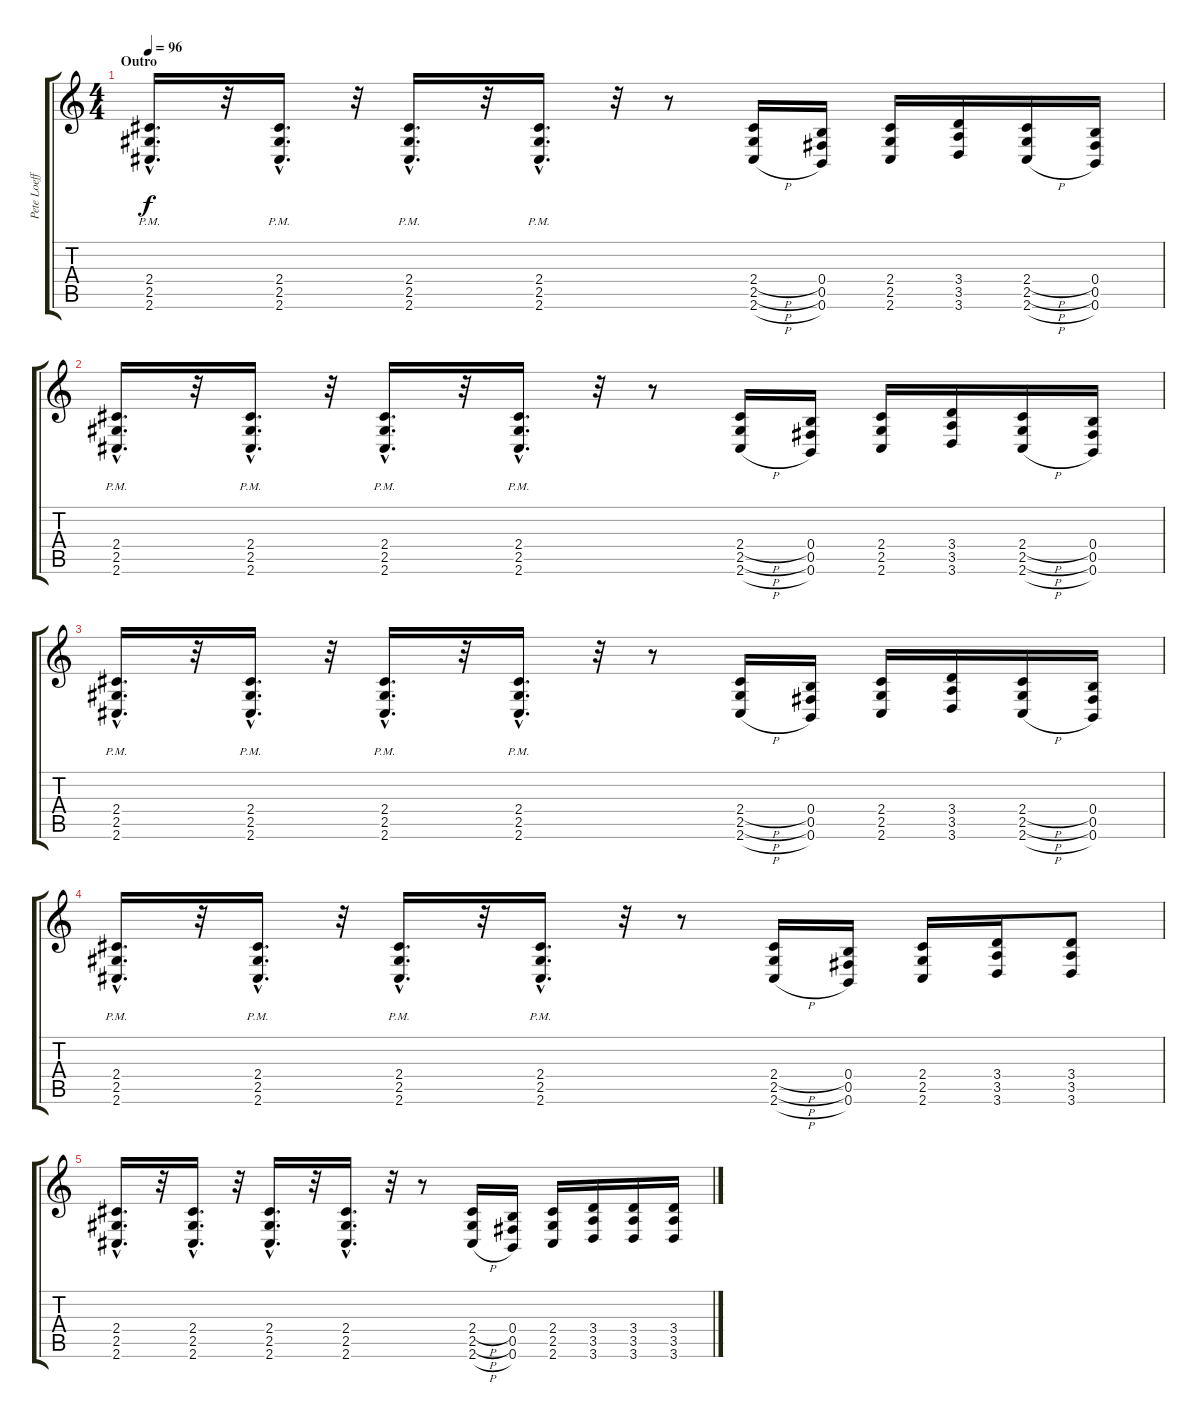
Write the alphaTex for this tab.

\track ("Pete Loeffler - Distortion Guitar" "Pete Loeff") {instrument distortionguitar}
\staff {score tabs}
\tuning (Db4 Ab3 E3 B2 Gb2 B1) {hide}
\ts (4 4)
\section ("" "Outro")
\tempo 96
\clef g2
\ks c
(2.4{hac pm} 2.5{hac pm} 2.6{hac pm}).16{d dy f} r.32 (2.4{hac pm} 2.5{hac pm} 2.6{hac pm}).16{d} r.32 (2.4{hac pm} 2.5{hac pm} 2.6{hac pm}).16{d} r.32 (2.4{hac pm} 2.5{hac pm} 2.6{hac pm}).16{d} r.32 r.8 (2.4{h} 2.5{h} 2.6{h}).16 (0.4 0.5 0.6).16 (2.4 2.5 2.6).16 (3.4 3.5 3.6).16 (2.4{h} 2.5{h} 2.6{h}).16 (0.4 0.5 0.6).16 |
(2.4{hac pm} 2.5{hac pm} 2.6{hac pm}).16{d} r.32 (2.4{hac pm} 2.5{hac pm} 2.6{hac pm}).16{d} r.32 (2.4{hac pm} 2.5{hac pm} 2.6{hac pm}).16{d} r.32 (2.4{hac pm} 2.5{hac pm} 2.6{hac pm}).16{d} r.32 r.8 (2.4{h} 2.5{h} 2.6{h}).16 (0.4 0.5 0.6).16 (2.4 2.5 2.6).16 (3.4 3.5 3.6).16 (2.4{h} 2.5{h} 2.6{h}).16 (0.4 0.5 0.6).16 |
(2.4{hac pm} 2.5{hac pm} 2.6{hac pm}).16{d} r.32 (2.4{hac pm} 2.5{hac pm} 2.6{hac pm}).16{d} r.32 (2.4{hac pm} 2.5{hac pm} 2.6{hac pm}).16{d} r.32 (2.4{hac pm} 2.5{hac pm} 2.6{hac pm}).16{d} r.32 r.8 (2.4{h} 2.5{h} 2.6{h}).16 (0.4 0.5 0.6).16 (2.4 2.5 2.6).16 (3.4 3.5 3.6).16 (2.4{h} 2.5{h} 2.6{h}).16 (0.4 0.5 0.6).16 |
(2.4{hac pm} 2.5{hac pm} 2.6{hac pm}).16{d} r.32 (2.4{hac pm} 2.5{hac pm} 2.6{hac pm}).16{d} r.32 (2.4{hac pm} 2.5{hac pm} 2.6{hac pm}).16{d} r.32 (2.4{hac pm} 2.5{hac pm} 2.6{hac pm}).16{d} r.32 r.8 (2.4{h} 2.5{h} 2.6{h}).16 (0.4 0.5 0.6).16 (2.4 2.5 2.6).16 (3.4 3.5 3.6).16 (3.4 3.5 3.6).8 |
(2.4{hac} 2.5{hac} 2.6{hac}).16{d} r.32 (2.4{hac} 2.5{hac} 2.6{hac}).16{d} r.32 (2.4{hac} 2.5{hac} 2.6{hac}).16{d} r.32 (2.4{hac} 2.5{hac} 2.6{hac}).16{d} r.32 r.8 (2.4{h} 2.5{h} 2.6{h}).16 (0.4 0.5 0.6).16 (2.4 2.5 2.6).16 (3.4 3.5 3.6).16 (3.4 3.5 3.6).16 (3.4 3.5 3.6).16
